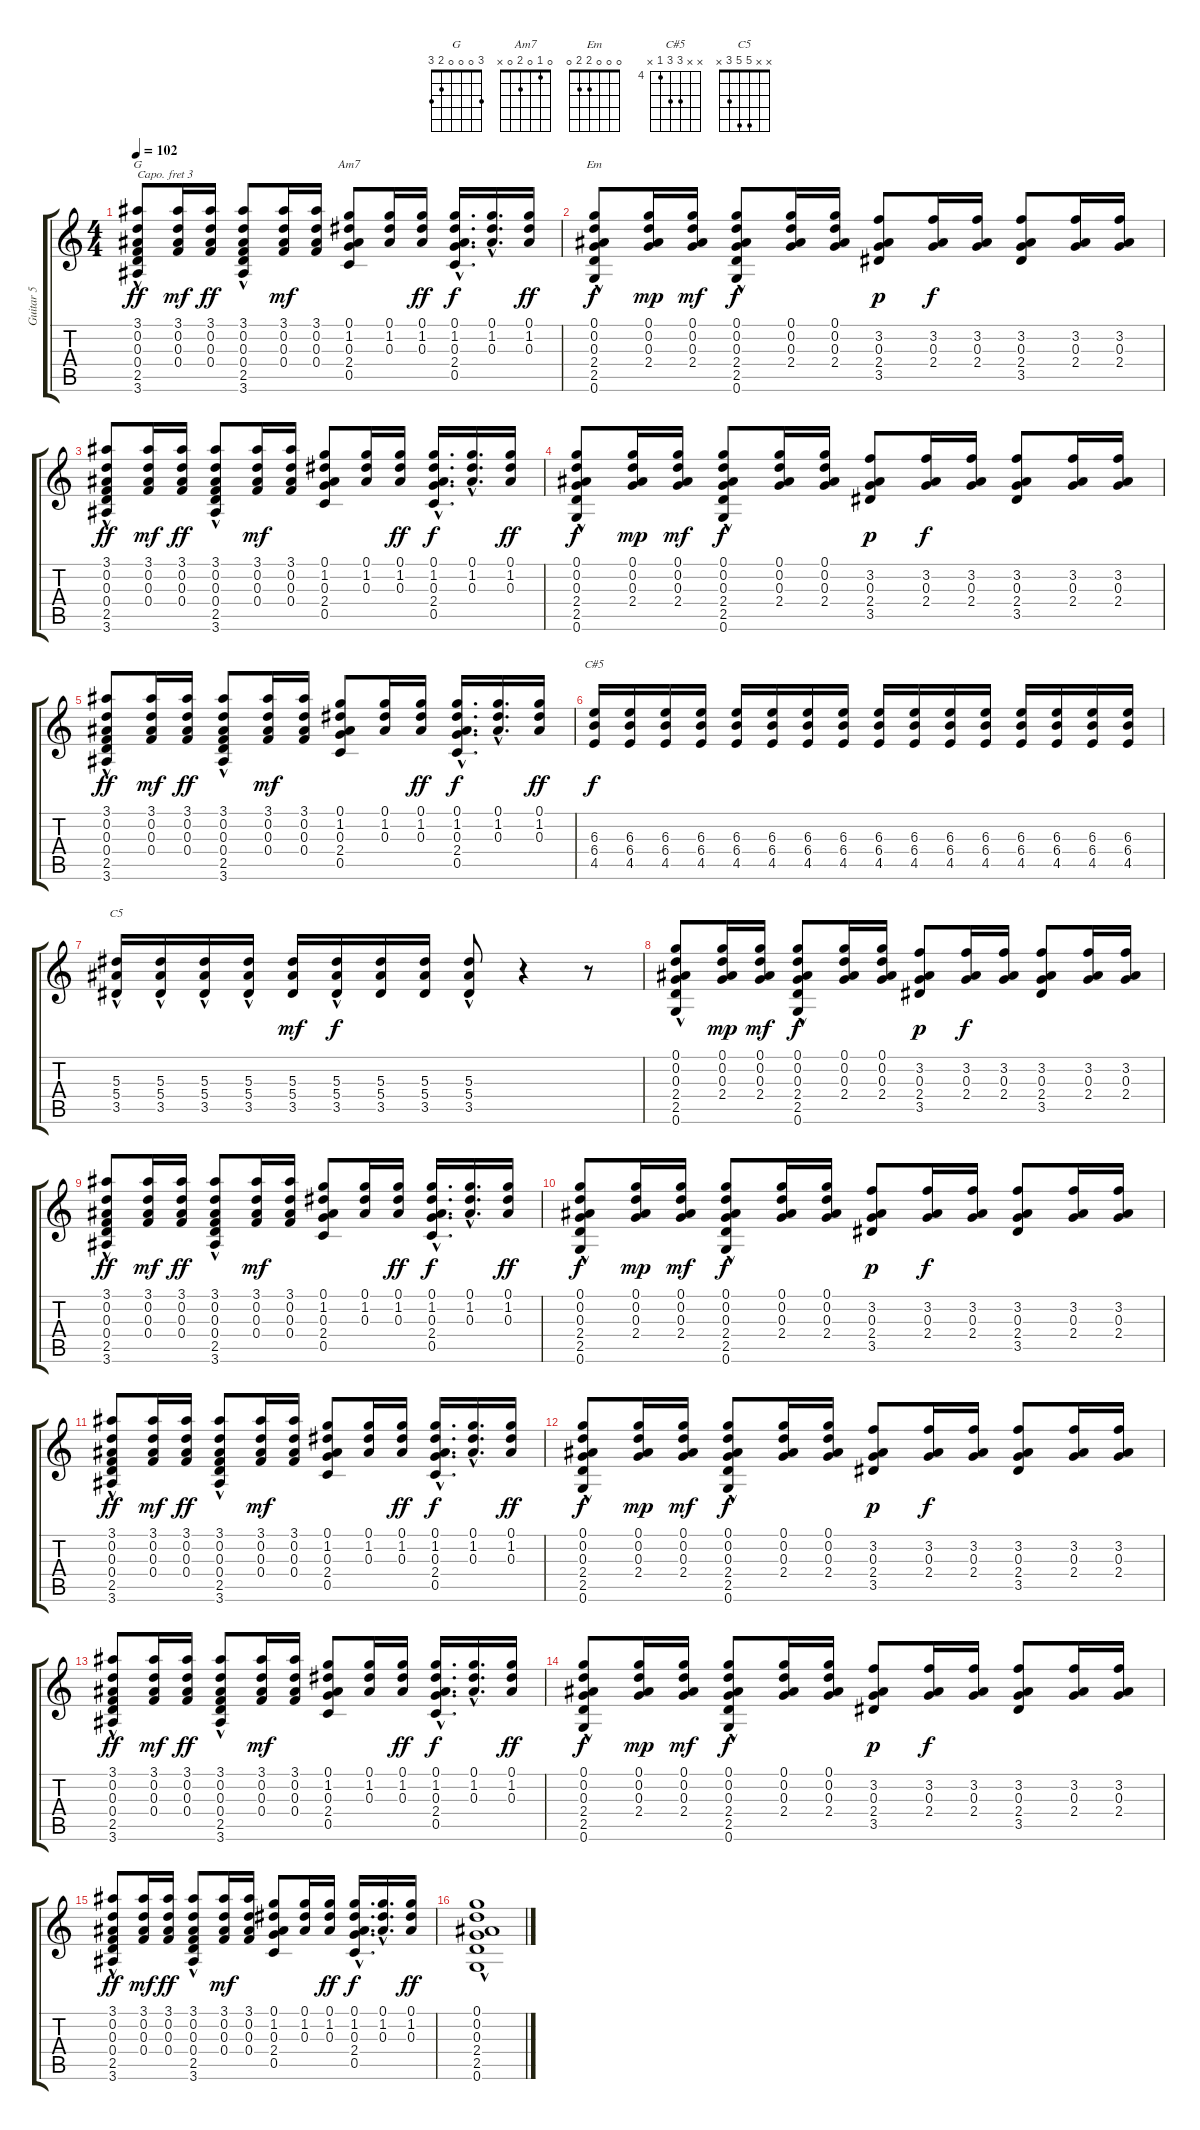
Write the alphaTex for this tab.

\track ("Guitar 5" "Guitar 5") {instrument acousticguitarsteel}
\staff {score tabs}
\capo 3
\tuning (E4 B3 G3 D3 A2 E2) {hide}
\chord ("G" 3 0 0 0 2 3)
\chord ("Am7" 0 1 0 2 0 x)
\chord ("Em" 0 0 0 2 2 0)
\chord ("C#5" x x 6 6 4 x) {firstfret 4}
\chord ("C5" x x 5 5 3 x)
\ts (4 4)
\tempo 102
\clef g2
\ks c
(3.1 0.2 0.3 0.4 2.5{hac} 3.6).8{ch "G" dy ff} (3.1 0.2 0.3 0.4).16{dy mf} (3.1 0.2 0.3 0.4).16{dy ff} (3.1 0.2 0.3{hac} 0.4 2.5 3.6).8 (3.1 0.2 0.3 0.4).16{dy mf} (3.1 0.2 0.3 0.4).16 (0.1 1.2 0.3 2.4 0.5).8{ch "Am7"} (0.1 1.2 0.3).16 (0.1 1.2 0.3).16{dy ff} (0.1{hac} 1.2{hac} 0.3{hac} 2.4{hac} 0.5{hac}).16{d dy f} (0.1{hac} 1.2{hac} 0.3{hac}).16{d} (0.1 1.2 0.3).16{dy ff} |
(0.1 0.2 0.3 2.4 2.5 0.6{hac}).8{ch "Em" dy f} (0.1 0.2 0.3 2.4).16{dy mp} (0.1 0.2 0.3 2.4).16{dy mf} (0.1 0.2 0.3 2.4 2.5{hac} 0.6{hac}).8{dy f} (0.1 0.2 0.3 2.4).16 (0.1 0.2 0.3 2.4).16 (3.2 0.3 2.4 3.5).8{dy p} (3.2 0.3 2.4).16{dy f} (3.2 0.3 2.4).16 (3.2 0.3 2.4 3.5).8 (3.2 0.3 2.4).16 (3.2 0.3 2.4).16 |
(3.1 0.2 0.3 0.4 2.5{hac} 3.6).8{dy ff} (3.1 0.2 0.3 0.4).16{dy mf} (3.1 0.2 0.3 0.4).16{dy ff} (3.1 0.2 0.3{hac} 0.4 2.5 3.6).8 (3.1 0.2 0.3 0.4).16{dy mf} (3.1 0.2 0.3 0.4).16 (0.1 1.2 0.3 2.4 0.5).8 (0.1 1.2 0.3).16 (0.1 1.2 0.3).16{dy ff} (0.1{hac} 1.2{hac} 0.3{hac} 2.4{hac} 0.5{hac}).16{d dy f} (0.1{hac} 1.2{hac} 0.3{hac}).16{d} (0.1 1.2 0.3).16{dy ff} |
(0.1 0.2 0.3 2.4 2.5 0.6{hac}).8{dy f} (0.1 0.2 0.3 2.4).16{dy mp} (0.1 0.2 0.3 2.4).16{dy mf} (0.1 0.2 0.3 2.4 2.5{hac} 0.6{hac}).8{dy f} (0.1 0.2 0.3 2.4).16 (0.1 0.2 0.3 2.4).16 (3.2 0.3 2.4 3.5).8{dy p} (3.2 0.3 2.4).16{dy f} (3.2 0.3 2.4).16 (3.2 0.3 2.4 3.5).8 (3.2 0.3 2.4).16 (3.2 0.3 2.4).16 |
(3.1 0.2 0.3 0.4 2.5{hac} 3.6).8{dy ff} (3.1 0.2 0.3 0.4).16{dy mf} (3.1 0.2 0.3 0.4).16{dy ff} (3.1 0.2 0.3{hac} 0.4 2.5 3.6).8 (3.1 0.2 0.3 0.4).16{dy mf} (3.1 0.2 0.3 0.4).16 (0.1 1.2 0.3 2.4 0.5).8 (0.1 1.2 0.3).16 (0.1 1.2 0.3).16{dy ff} (0.1{hac} 1.2{hac} 0.3{hac} 2.4{hac} 0.5{hac}).16{d dy f} (0.1{hac} 1.2{hac} 0.3{hac}).16{d} (0.1 1.2 0.3).16{dy ff} |
(6.3 6.4 4.5).16{ch "C#5" dy f} (6.3 6.4 4.5).16 (6.3 6.4 4.5).16 (6.3 6.4 4.5).16 (6.3 6.4 4.5).16 (6.3 6.4 4.5).16 (6.3 6.4 4.5).16 (6.3 6.4 4.5).16 (6.3 6.4 4.5).16 (6.3 6.4 4.5).16 (6.3 6.4 4.5).16 (6.3 6.4 4.5).16 (6.3 6.4 4.5).16 (6.3 6.4 4.5).16 (6.3 6.4 4.5).16 (6.3 6.4 4.5).16 |
(5.3 5.4{hac} 3.5).16{ch "C5"} (5.3{hac} 5.4 3.5).16 (5.3 5.4 3.5{hac}).16 (5.3 5.4 3.5{hac}).16 (5.3 5.4 3.5).16{dy mf} (5.3{hac} 5.4 3.5).16{dy f} (5.3 5.4 3.5).16 (5.3 5.4 3.5).16 (5.3 5.4 3.5{hac}).8 r.4 r.8 |
(0.1 0.2 0.3 2.4 2.5 0.6{hac}).8 (0.1 0.2 0.3 2.4).16{dy mp} (0.1 0.2 0.3 2.4).16{dy mf} (0.1 0.2 0.3 2.4 2.5{hac} 0.6{hac}).8{dy f} (0.1 0.2 0.3 2.4).16 (0.1 0.2 0.3 2.4).16 (3.2 0.3 2.4 3.5).8{dy p} (3.2 0.3 2.4).16{dy f} (3.2 0.3 2.4).16 (3.2 0.3 2.4 3.5).8 (3.2 0.3 2.4).16 (3.2 0.3 2.4).16 |
(3.1 0.2 0.3 0.4 2.5{hac} 3.6).8{dy ff} (3.1 0.2 0.3 0.4).16{dy mf} (3.1 0.2 0.3 0.4).16{dy ff} (3.1 0.2 0.3{hac} 0.4 2.5 3.6).8 (3.1 0.2 0.3 0.4).16{dy mf} (3.1 0.2 0.3 0.4).16 (0.1 1.2 0.3 2.4 0.5).8 (0.1 1.2 0.3).16 (0.1 1.2 0.3).16{dy ff} (0.1{hac} 1.2{hac} 0.3{hac} 2.4{hac} 0.5{hac}).16{d dy f} (0.1{hac} 1.2{hac} 0.3{hac}).16{d} (0.1 1.2 0.3).16{dy ff} |
(0.1 0.2 0.3 2.4 2.5 0.6{hac}).8{dy f} (0.1 0.2 0.3 2.4).16{dy mp} (0.1 0.2 0.3 2.4).16{dy mf} (0.1 0.2 0.3 2.4 2.5{hac} 0.6{hac}).8{dy f} (0.1 0.2 0.3 2.4).16 (0.1 0.2 0.3 2.4).16 (3.2 0.3 2.4 3.5).8{dy p} (3.2 0.3 2.4).16{dy f} (3.2 0.3 2.4).16 (3.2 0.3 2.4 3.5).8 (3.2 0.3 2.4).16 (3.2 0.3 2.4).16 |
(3.1 0.2 0.3 0.4 2.5{hac} 3.6).8{dy ff} (3.1 0.2 0.3 0.4).16{dy mf} (3.1 0.2 0.3 0.4).16{dy ff} (3.1 0.2 0.3{hac} 0.4 2.5 3.6).8 (3.1 0.2 0.3 0.4).16{dy mf} (3.1 0.2 0.3 0.4).16 (0.1 1.2 0.3 2.4 0.5).8 (0.1 1.2 0.3).16 (0.1 1.2 0.3).16{dy ff} (0.1{hac} 1.2{hac} 0.3{hac} 2.4{hac} 0.5{hac}).16{d dy f} (0.1{hac} 1.2{hac} 0.3{hac}).16{d} (0.1 1.2 0.3).16{dy ff} |
(0.1 0.2 0.3 2.4 2.5 0.6{hac}).8{dy f} (0.1 0.2 0.3 2.4).16{dy mp} (0.1 0.2 0.3 2.4).16{dy mf} (0.1 0.2 0.3 2.4 2.5{hac} 0.6{hac}).8{dy f} (0.1 0.2 0.3 2.4).16 (0.1 0.2 0.3 2.4).16 (3.2 0.3 2.4 3.5).8{dy p} (3.2 0.3 2.4).16{dy f} (3.2 0.3 2.4).16 (3.2 0.3 2.4 3.5).8 (3.2 0.3 2.4).16 (3.2 0.3 2.4).16 |
(3.1 0.2 0.3 0.4 2.5{hac} 3.6).8{dy ff} (3.1 0.2 0.3 0.4).16{dy mf} (3.1 0.2 0.3 0.4).16{dy ff} (3.1 0.2 0.3{hac} 0.4 2.5 3.6).8 (3.1 0.2 0.3 0.4).16{dy mf} (3.1 0.2 0.3 0.4).16 (0.1 1.2 0.3 2.4 0.5).8 (0.1 1.2 0.3).16 (0.1 1.2 0.3).16{dy ff} (0.1{hac} 1.2{hac} 0.3{hac} 2.4{hac} 0.5{hac}).16{d dy f} (0.1{hac} 1.2{hac} 0.3{hac}).16{d} (0.1 1.2 0.3).16{dy ff} |
(0.1 0.2 0.3 2.4 2.5 0.6{hac}).8{dy f} (0.1 0.2 0.3 2.4).16{dy mp} (0.1 0.2 0.3 2.4).16{dy mf} (0.1 0.2 0.3 2.4 2.5{hac} 0.6{hac}).8{dy f} (0.1 0.2 0.3 2.4).16 (0.1 0.2 0.3 2.4).16 (3.2 0.3 2.4 3.5).8{dy p} (3.2 0.3 2.4).16{dy f} (3.2 0.3 2.4).16 (3.2 0.3 2.4 3.5).8 (3.2 0.3 2.4).16 (3.2 0.3 2.4).16 |
(3.1 0.2 0.3 0.4 2.5{hac} 3.6).8{dy ff} (3.1 0.2 0.3 0.4).16{dy mf} (3.1 0.2 0.3 0.4).16{dy ff} (3.1 0.2 0.3{hac} 0.4 2.5 3.6).8 (3.1 0.2 0.3 0.4).16{dy mf} (3.1 0.2 0.3 0.4).16 (0.1 1.2 0.3 2.4 0.5).8 (0.1 1.2 0.3).16 (0.1 1.2 0.3).16{dy ff} (0.1{hac} 1.2{hac} 0.3{hac} 2.4{hac} 0.5{hac}).16{d dy f} (0.1{hac} 1.2{hac} 0.3{hac}).16{d} (0.1 1.2 0.3).16{dy ff} |
(0.1 0.2 0.3 2.4 2.5 0.6{hac}).1
